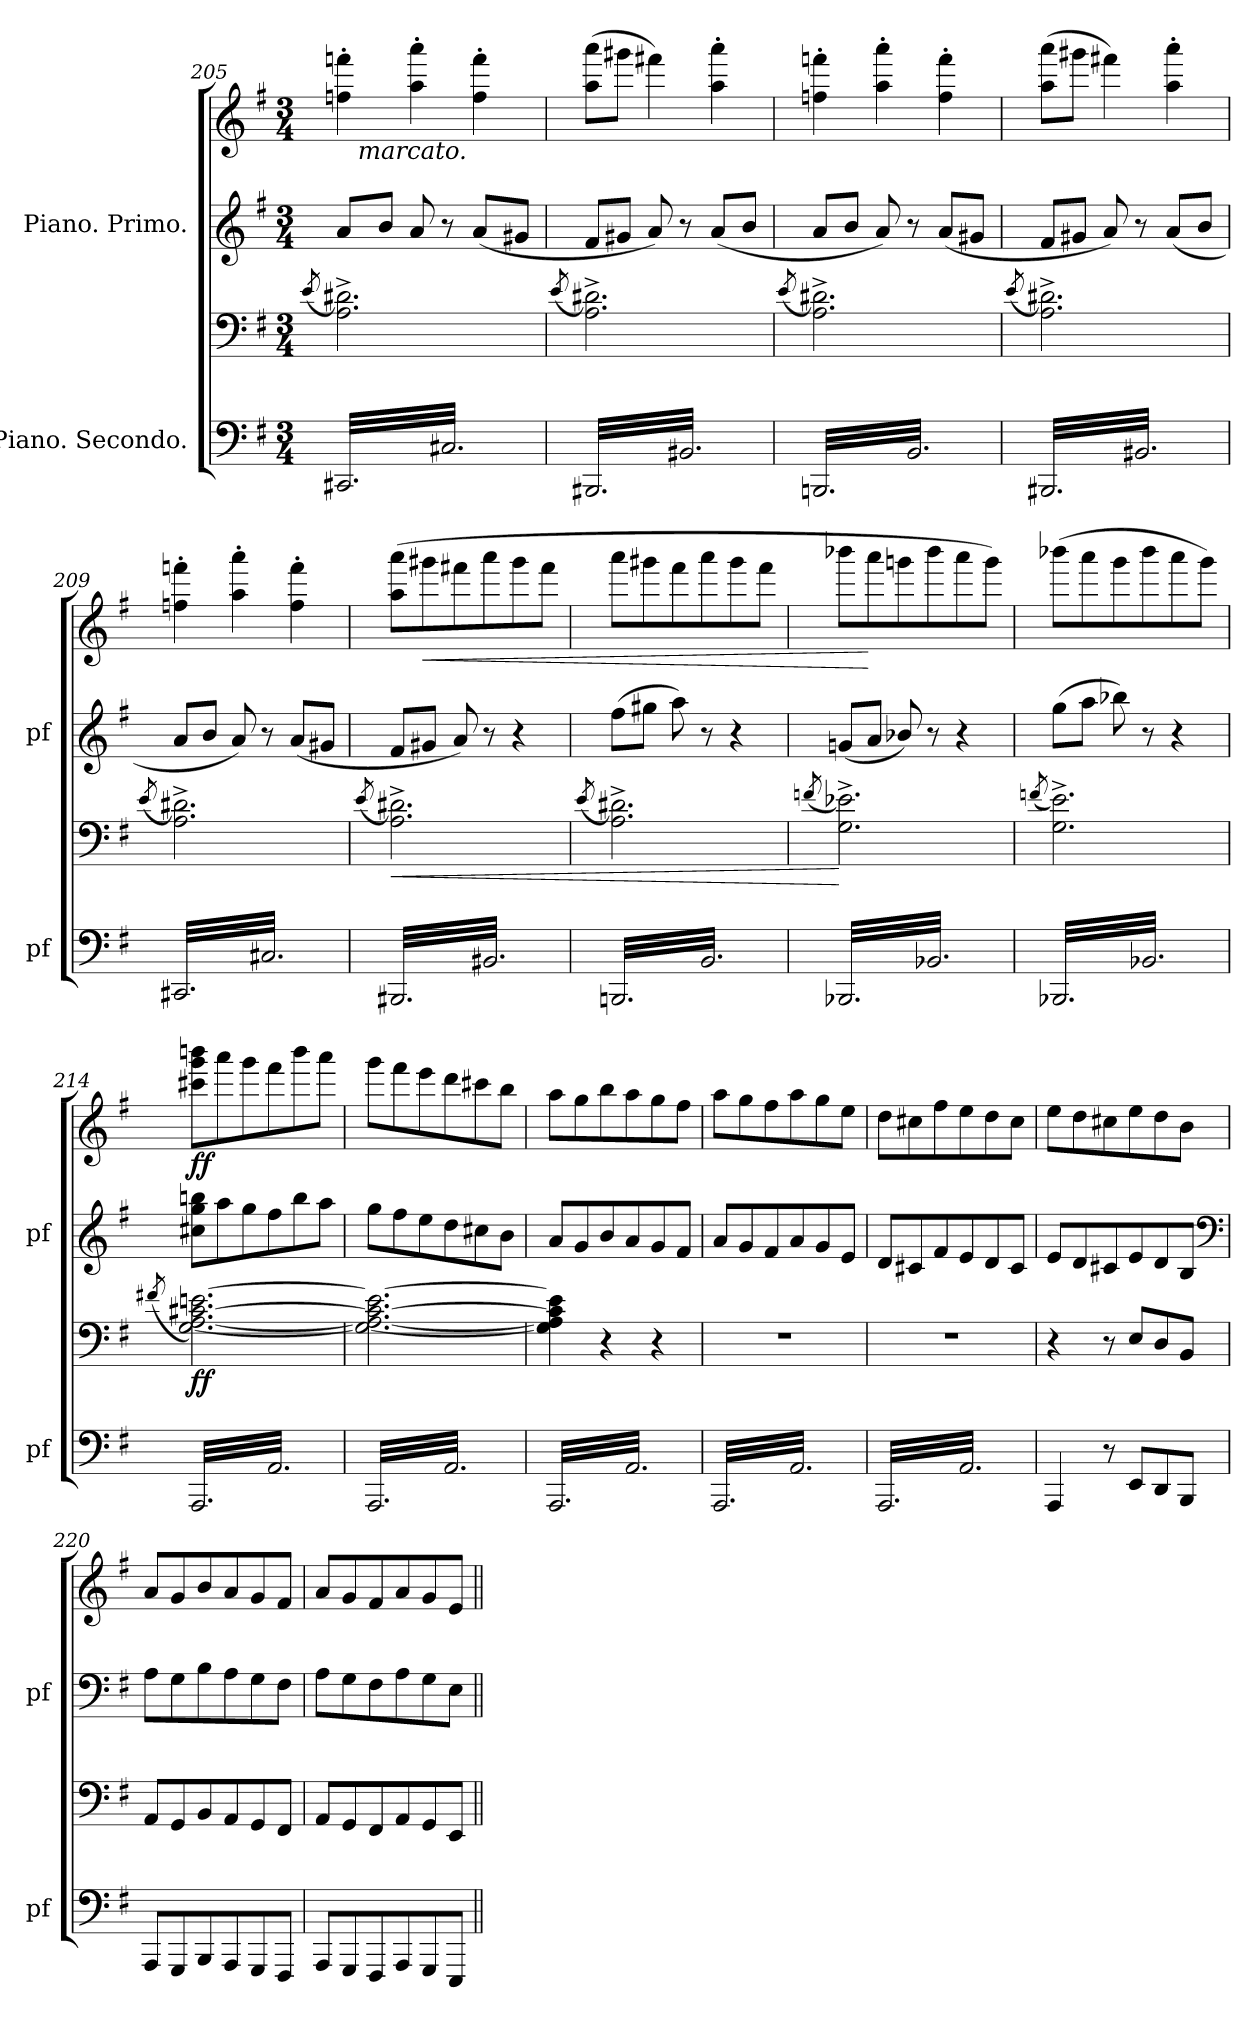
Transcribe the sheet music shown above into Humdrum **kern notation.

**kern	**kern	**dynam	**kern	**kern	**dynam
*part4	*part3	*part3	*part2	*part1	*part1
*staff4	*staff3	*staff3	*staff2	*staff1	*staff1
*I"Piano. Secondo.	*	*	*I"Piano. Primo.	*	*
*I'pf	*	*	*I'pf	*	*
*clefF4	*clefF4	*	*clefG2	*clefG2	*
*k[f#]	*k[f#]	*	*k[f#]	*k[f#]	*
*M3/4	*M3/4	*	*M3/4	*M3/4	*
=205	=205	=205	=205	=205	=205
.	(<8qe/	.	.	.	.
*	*	*	*	*^	*
*tremolo	*	*	*	*	*	*
(32CC#X/LLL	2.A^\ 2.d#X^\)	.	8a/L	4ffn'\ 4fffn'\	16ryy	.
32C#/)	.	.	.	.	.	.
!	!	!	!	!	!LO:TX:b:i:t=marcato.	!
32CC#X/	.	.	.	.	2ryy	.
32C#/)	.	.	.	.	.	.
32CC#X/	.	.	8b/J	.	.	.
32C#/)	.	.	.	.	.	.
32CC#X/	.	.	.	.	.	.
32C#/)	.	.	.	.	.	.
32CC#X/	.	.	8a/	4aa'\ 4aaa'\	.	.
32C#/)	.	.	.	.	.	.
32CC#X/	.	.	.	.	.	.
32C#/)	.	.	.	.	.	.
32CC#X/	.	.	8r	.	.	.
32C#/)	.	.	.	.	.	.
32CC#X/	.	.	.	.	.	.
32C#/)	.	.	.	.	.	.
32CC#X/	.	.	(8a/L	4ff'\ 4fff'\	.	.
32C#/)	.	.	.	.	.	.
32CC#X/	.	.	.	.	8.ryy	.
32C#/)	.	.	.	.	.	.
32CC#X/	.	.	8g#X/J	.	.	.
32C#/)	.	.	.	.	.	.
32CC#X/	.	.	.	.	.	.
32C#/)JJJ	.	.	.	.	.	.
*	*	*	*	*v	*v	*
=206	=206	=206	=206	=206	=206
.	(<8qe/	.	.	.	.
(32BBB#X/LLL	2.A^\ 2.d#X^\)	.	8f#/L	(8aa\ 8aaa\L	.
32BB#/)	.	.	.	.	.
32BBB#X/	.	.	.	.	.
32BB#/)	.	.	.	.	.
32BBB#X/	.	.	8g#X/J	8ggg#X\J	.
32BB#/)	.	.	.	.	.
32BBB#X/	.	.	.	.	.
32BB#/)	.	.	.	.	.
32BBB#X/	.	.	8a/)	4fff#X\)	.
32BB#/)	.	.	.	.	.
32BBB#X/	.	.	.	.	.
32BB#/)	.	.	.	.	.
32BBB#X/	.	.	8r	.	.
32BB#/)	.	.	.	.	.
32BBB#X/	.	.	.	.	.
32BB#/)	.	.	.	.	.
32BBB#X/	.	.	(8a/L	4aa'\ 4aaa'\	.
32BB#/)	.	.	.	.	.
32BBB#X/	.	.	.	.	.
32BB#/)	.	.	.	.	.
32BBB#X/	.	.	8b/J	.	.
32BB#/)	.	.	.	.	.
32BBB#X/	.	.	.	.	.
32BB#/)JJJ	.	.	.	.	.
=207	=207	=207	=207	=207	=207
.	(<8qe/	.	.	.	.
(32BBBn/LLL	2.A^\ 2.d#X^\)	.	8a/L	4ffn'\ 4fffn'\	.
32BB/)	.	.	.	.	.
32BBBn/	.	.	.	.	.
32BB/)	.	.	.	.	.
32BBBn/	.	.	8b/J	.	.
32BB/)	.	.	.	.	.
32BBBn/	.	.	.	.	.
32BB/)	.	.	.	.	.
32BBBn/	.	.	8a/)	4aa'\ 4aaa'\	.
32BB/)	.	.	.	.	.
32BBBn/	.	.	.	.	.
32BB/)	.	.	.	.	.
32BBBn/	.	.	8r	.	.
32BB/)	.	.	.	.	.
32BBBn/	.	.	.	.	.
32BB/)	.	.	.	.	.
32BBBn/	.	.	(8a/L	4ff'\ 4fff'\	.
32BB/)	.	.	.	.	.
32BBBn/	.	.	.	.	.
32BB/)	.	.	.	.	.
32BBBn/	.	.	8g#X/J	.	.
32BB/)	.	.	.	.	.
32BBBn/	.	.	.	.	.
32BB/)JJJ	.	.	.	.	.
=208	=208	=208	=208	=208	=208
.	(<8qe/	.	.	.	.
(32BBB#X/LLL	2.A^\ 2.d#X^\)	.	8f#/L	(8aa\ 8aaa\L	.
32BB#/)	.	.	.	.	.
32BBB#X/	.	.	.	.	.
32BB#/)	.	.	.	.	.
32BBB#X/	.	.	8g#X/J	8ggg#X\J	.
32BB#/)	.	.	.	.	.
32BBB#X/	.	.	.	.	.
32BB#/)	.	.	.	.	.
32BBB#X/	.	.	8a/)	4fff#X\)	.
32BB#/)	.	.	.	.	.
32BBB#X/	.	.	.	.	.
32BB#/)	.	.	.	.	.
32BBB#X/	.	.	8r	.	.
32BB#/)	.	.	.	.	.
32BBB#X/	.	.	.	.	.
32BB#/)	.	.	.	.	.
32BBB#X/	.	.	(8a/L	4aa'\ 4aaa'\	.
32BB#/)	.	.	.	.	.
32BBB#X/	.	.	.	.	.
32BB#/)	.	.	.	.	.
32BBB#X/	.	.	8b/J	.	.
32BB#/)	.	.	.	.	.
32BBB#X/	.	.	.	.	.
32BB#/)JJJ	.	.	.	.	.
=209	=209	=209	=209	=209	=209
.	(<8qe/	.	.	.	.
(32CC#X/LLL	2.A^\ 2.d#X^\)	.	8a/L	4ffn'\ 4fffn'\	.
32C#/)	.	.	.	.	.
32CC#X/	.	.	.	.	.
32C#/)	.	.	.	.	.
32CC#X/	.	.	8b/J	.	.
32C#/)	.	.	.	.	.
32CC#X/	.	.	.	.	.
32C#/)	.	.	.	.	.
32CC#X/	.	.	8a/)	4aa'\ 4aaa'\	.
32C#/)	.	.	.	.	.
32CC#X/	.	.	.	.	.
32C#/)	.	.	.	.	.
32CC#X/	.	.	8r	.	.
32C#/)	.	.	.	.	.
32CC#X/	.	.	.	.	.
32C#/)	.	.	.	.	.
32CC#X/	.	.	(8a/L	4ff'\ 4fff'\	.
32C#/)	.	.	.	.	.
32CC#X/	.	.	.	.	.
32C#/)	.	.	.	.	.
32CC#X/	.	.	8g#X/J	.	.
32C#/)	.	.	.	.	.
32CC#X/	.	.	.	.	.
32C#/)JJJ	.	.	.	.	.
=210	=210	=210	=210	=210	=210
.	(<8qe/	.	.	.	.
(32BBB#X/LLL	2.A^\ 2.d#X^\)	<	8f#/L	(8aa\ 8aaa\L	.
32BB#/)	.	.	.	.	.
32BBB#X/	.	.	.	.	.
32BB#/)	.	.	.	.	.
32BBB#X/	.	.	8g#X/J	8ggg#X\	<
32BB#/)	.	.	.	.	.
32BBB#X/	.	.	.	.	.
32BB#/)	.	.	.	.	.
32BBB#X/	.	.	8a/)	8fff#X\	.
32BB#/)	.	.	.	.	.
32BBB#X/	.	.	.	.	.
32BB#/)	.	.	.	.	.
32BBB#X/	.	.	8r	8aaa\	.
32BB#/)	.	.	.	.	.
32BBB#X/	.	.	.	.	.
32BB#/)	.	.	.	.	.
32BBB#X/	.	.	4r	8ggg#\	.
32BB#/)	.	.	.	.	.
32BBB#X/	.	.	.	.	.
32BB#/)	.	.	.	.	.
32BBB#X/	.	.	.	8fff#\J	.
32BB#/)	.	.	.	.	.
32BBB#X/	.	.	.	.	.
32BB#/)JJJ	.	.	.	.	.
=211	=211	=211	=211	=211	=211
.	(<8qe/	.	.	.	.
(32BBBn/LLL	2.A^\ 2.d#X^\)	.	(8ff#\L	8aaa\L	.
32BB/)	.	.	.	.	.
32BBBn/	.	.	.	.	.
32BB/)	.	.	.	.	.
32BBBn/	.	.	8gg#X\J	8ggg#X\	.
32BB/)	.	.	.	.	.
32BBBn/	.	.	.	.	.
32BB/)	.	.	.	.	.
32BBBn/	.	.	8aa\)	8fff#\	.
32BB/)	.	.	.	.	.
32BBBn/	.	.	.	.	.
32BB/)	.	.	.	.	.
32BBBn/	.	.	8r	8aaa\	.
32BB/)	.	.	.	.	.
32BBBn/	.	.	.	.	.
32BB/)	.	.	.	.	.
32BBBn/	.	.	4r	8ggg#\	.
32BB/)	.	.	.	.	.
32BBBn/	.	.	.	.	.
32BB/)	.	.	.	.	.
32BBBn/	.	.	.	8fff#\J	.
32BB/)	.	.	.	.	.
32BBBn/	.	.	.	.	.
32BB/)JJJ	.	.	.	.	.
=212	=212	=212	=212	=212	=212
.	(<8qfn/	.	.	.	.
(32BBB-X/LLL	2.G^\ 2.e-X^\)	[	(8gn/L	8bbb-X\L	.
32BB-/)	.	.	.	.	.
32BBB-X/	.	.	.	.	.
32BB-/)	.	.	.	.	.
32BBB-X/	.	.	8a/J	8aaa\	[
32BB-/)	.	.	.	.	.
32BBB-X/	.	.	.	.	.
32BB-/)	.	.	.	.	.
32BBB-X/	.	.	8b-X/)	8gggn\	.
32BB-/)	.	.	.	.	.
32BBB-X/	.	.	.	.	.
32BB-/)	.	.	.	.	.
32BBB-X/	.	.	8r	8bbb-\	.
32BB-/)	.	.	.	.	.
32BBB-X/	.	.	.	.	.
32BB-/)	.	.	.	.	.
32BBB-X/	.	.	4r	8aaa\	.
32BB-/)	.	.	.	.	.
32BBB-X/	.	.	.	.	.
32BB-/)	.	.	.	.	.
32BBB-X/	.	.	.	8ggg\J)	.
32BB-/)	.	.	.	.	.
32BBB-X/	.	.	.	.	.
32BB-/)JJJ	.	.	.	.	.
=213	=213	=213	=213	=213	=213
.	(<8qfn/	.	.	.	.
(32BBB-X/LLL	2.G^\ 2.e^\)	.	(8gg\L	(8bbb-X\L	.
32BB-/)	.	.	.	.	.
32BBB-X/	.	.	.	.	.
32BB-/)	.	.	.	.	.
32BBB-X/	.	.	8aa\J	8aaa\	.
32BB-/)	.	.	.	.	.
32BBB-X/	.	.	.	.	.
32BB-/)	.	.	.	.	.
32BBB-X/	.	.	8bb-X\)	8ggg\	.
32BB-/)	.	.	.	.	.
32BBB-X/	.	.	.	.	.
32BB-/)	.	.	.	.	.
32BBB-X/	.	.	8r	8bbb-\	.
32BB-/)	.	.	.	.	.
32BBB-X/	.	.	.	.	.
32BB-/)	.	.	.	.	.
32BBB-X/	.	.	4r	8aaa\	.
32BB-/)	.	.	.	.	.
32BBB-X/	.	.	.	.	.
32BB-/)	.	.	.	.	.
32BBB-X/	.	.	.	8ggg\J)	.
32BB-/)	.	.	.	.	.
32BBB-X/	.	.	.	.	.
32BB-/)JJJ	.	.	.	.	.
=214	=214	=214	=214	=214	=214
.	(<8qf#X/	.	.	.	.
(32AAA/LLL	[2.G\ [2.A\ [2.c#X\ [2.en\)	ff	8cc#X\ 8gg\ 8bbn\L	8ccc#X\ 8ggg\ 8bbbn\L	ff
32AA/)	.	.	.	.	.
32AAA/	.	.	.	.	.
32AA/)	.	.	.	.	.
32AAA/	.	.	8aa\	8aaa\	.
32AA/)	.	.	.	.	.
32AAA/	.	.	.	.	.
32AA/)	.	.	.	.	.
32AAA/	.	.	8gg\	8ggg\	.
32AA/)	.	.	.	.	.
32AAA/	.	.	.	.	.
32AA/)	.	.	.	.	.
32AAA/	.	.	8ff#\	8fff#\	.
32AA/)	.	.	.	.	.
32AAA/	.	.	.	.	.
32AA/)	.	.	.	.	.
32AAA/	.	.	8bb\	8bbb\	.
32AA/)	.	.	.	.	.
32AAA/	.	.	.	.	.
32AA/)	.	.	.	.	.
32AAA/	.	.	8aa\J	8aaa\J	.
32AA/)	.	.	.	.	.
32AAA/	.	.	.	.	.
32AA/)JJJ	.	.	.	.	.
=215	=215	=215	=215	=215	=215
(32AAA/LLL	2.G_\ 2.A_\ 2.c#_\ 2.e_\	.	8gg\L	8ggg\L	.
32AA/)	.	.	.	.	.
32AAA/	.	.	.	.	.
32AA/)	.	.	.	.	.
32AAA/	.	.	8ff#\	8fff#\	.
32AA/)	.	.	.	.	.
32AAA/	.	.	.	.	.
32AA/)	.	.	.	.	.
32AAA/	.	.	8ee\	8eee\	.
32AA/)	.	.	.	.	.
32AAA/	.	.	.	.	.
32AA/)	.	.	.	.	.
32AAA/	.	.	8dd\	8ddd\	.
32AA/)	.	.	.	.	.
32AAA/	.	.	.	.	.
32AA/)	.	.	.	.	.
32AAA/	.	.	8cc#X\	8ccc#X\	.
32AA/)	.	.	.	.	.
32AAA/	.	.	.	.	.
32AA/)	.	.	.	.	.
32AAA/	.	.	8b\J	8bb\J	.
32AA/)	.	.	.	.	.
32AAA/	.	.	.	.	.
32AA/)JJJ	.	.	.	.	.
=216	=216	=216	=216	=216	=216
(32AAA/LLL	4G]\ 4A]\ 4c#]\ 4e]\	.	8a/L	8aa\L	.
32AA/)	.	.	.	.	.
32AAA/	.	.	.	.	.
32AA/)	.	.	.	.	.
32AAA/	.	.	8g/	8gg\	.
32AA/)	.	.	.	.	.
32AAA/	.	.	.	.	.
32AA/)	.	.	.	.	.
32AAA/	4r	.	8b/	8bb\	.
32AA/)	.	.	.	.	.
32AAA/	.	.	.	.	.
32AA/)	.	.	.	.	.
32AAA/	.	.	8a/	8aa\	.
32AA/)	.	.	.	.	.
32AAA/	.	.	.	.	.
32AA/)	.	.	.	.	.
32AAA/	4r	.	8g/	8gg\	.
32AA/)	.	.	.	.	.
32AAA/	.	.	.	.	.
32AA/)	.	.	.	.	.
32AAA/	.	.	8f#/J	8ff#\J	.
32AA/)	.	.	.	.	.
32AAA/	.	.	.	.	.
32AA/)JJJ	.	.	.	.	.
=217	=217	=217	=217	=217	=217
(32AAA/LLL	2.r	.	8a/L	8aa\L	.
32AA/)	.	.	.	.	.
32AAA/	.	.	.	.	.
32AA/)	.	.	.	.	.
32AAA/	.	.	8g/	8gg\	.
32AA/)	.	.	.	.	.
32AAA/	.	.	.	.	.
32AA/)	.	.	.	.	.
32AAA/	.	.	8f#/	8ff#\	.
32AA/)	.	.	.	.	.
32AAA/	.	.	.	.	.
32AA/)	.	.	.	.	.
32AAA/	.	.	8a/	8aa\	.
32AA/)	.	.	.	.	.
32AAA/	.	.	.	.	.
32AA/)	.	.	.	.	.
32AAA/	.	.	8g/	8gg\	.
32AA/)	.	.	.	.	.
32AAA/	.	.	.	.	.
32AA/)	.	.	.	.	.
32AAA/	.	.	8e/J	8ee\J	.
32AA/)	.	.	.	.	.
32AAA/	.	.	.	.	.
32AA/)JJJ	.	.	.	.	.
=218	=218	=218	=218	=218	=218
(32AAA/LLL	2.r	.	8d/L	8dd\L	.
32AA/)	.	.	.	.	.
32AAA/	.	.	.	.	.
32AA/)	.	.	.	.	.
32AAA/	.	.	8c#X/	8cc#X\	.
32AA/)	.	.	.	.	.
32AAA/	.	.	.	.	.
32AA/)	.	.	.	.	.
32AAA/	.	.	8f#/	8ff#\	.
32AA/)	.	.	.	.	.
32AAA/	.	.	.	.	.
32AA/)	.	.	.	.	.
32AAA/	.	.	8e/	8ee\	.
32AA/)	.	.	.	.	.
32AAA/	.	.	.	.	.
32AA/)	.	.	.	.	.
32AAA/	.	.	8d/	8dd\	.
32AA/)	.	.	.	.	.
32AAA/	.	.	.	.	.
32AA/)	.	.	.	.	.
32AAA/	.	.	8c#/J	8cc#\J	.
32AA/)	.	.	.	.	.
32AAA/	.	.	.	.	.
32AA/)JJJ	.	.	.	.	.
*Xtremolo	*	*	*	*	*
=219	=219	=219	=219	=219	=219
4AAA/	4r	.	8e/L	8ee\L	.
.	.	.	.	.	.
.	.	.	.	.	.
.	.	.	.	.	.
.	.	.	8d/	8dd\	.
.	.	.	.	.	.
.	.	.	.	.	.
.	.	.	.	.	.
8r	8r	.	8c#X/	8cc#X\	.
.	.	.	.	.	.
.	.	.	.	.	.
.	.	.	.	.	.
8EE/L	8E/L	.	8e/	8ee\	.
8DD/	8D/	.	8d/	8dd\	.
8BBB/J	8BB/J	.	8B/J	8b\J	.
*	*	*	*clefF4	*	*
=220	=220	=220	=220	=220	=220
8AAA/L	8AA/L	.	8A\L	8a/L	.
8GGG/	8GG/	.	8G\	8g/	.
8BBB/	8BB/	.	8B\	8b/	.
8AAA/	8AA/	.	8A\	8a/	.
8GGG/	8GG/	.	8G\	8g/	.
8FFF#/J	8FF#/J	.	8F#\J	8f#/J	.
=221	=221	=221	=221	=221	=221
8AAA/L	8AA/L	.	8A\L	8a/L	.
8GGG/	8GG/	.	8G\	8g/	.
8FFF#/	8FF#/	.	8F#\	8f#/	.
8AAA/	8AA/	.	8A\	8a/	.
8GGG/	8GG/	.	8G\	8g/	.
8EEE/J	8EE/J	.	8E\J	8e/J	.
=||	=||	=||	=||	=||	=||
*-	*-	*-	*-	*-	*-
